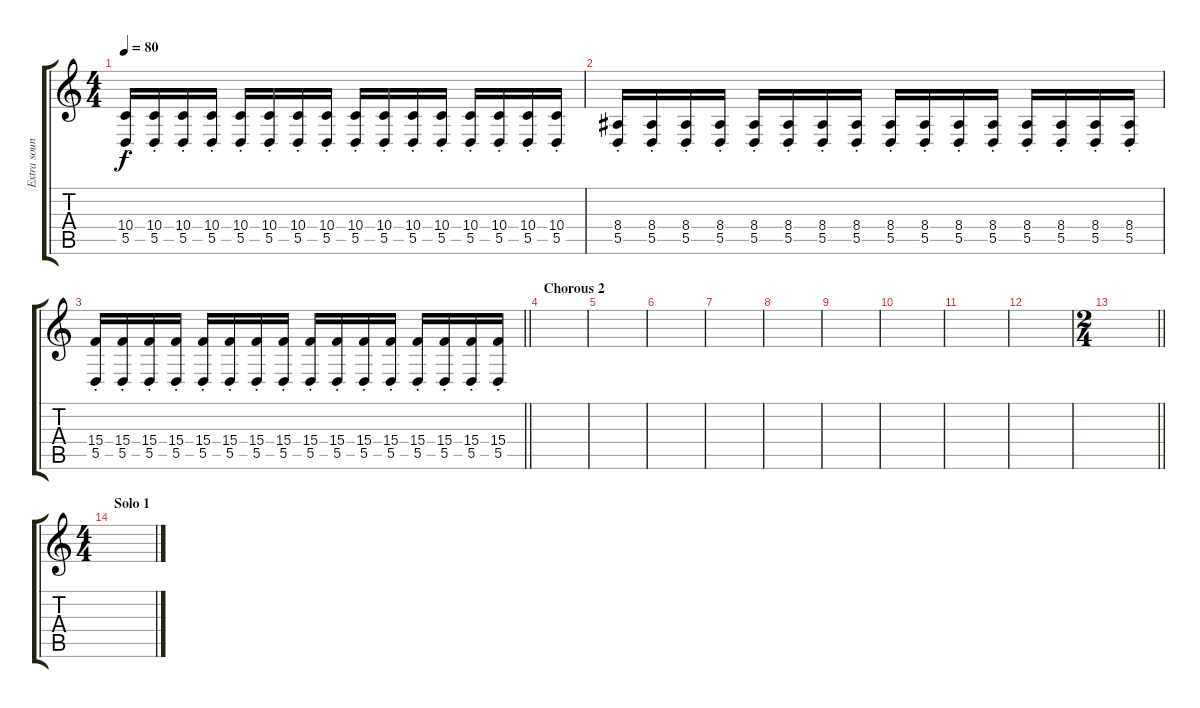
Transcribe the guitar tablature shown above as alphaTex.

\track ("Extra sounds" "Extra soun") {instrument rockorgan}
\staff {score tabs}
\tuning (E4 B3 G3 D3 A2 D2) {hide}
\ts (4 4)
\tempo 80
\clef g2
\ks c
(10.4{st} 5.5{st}).16{dy f} (10.4{st} 5.5{st}).16 (10.4{st} 5.5{st}).16 (10.4{st} 5.5{st}).16 (10.4{st} 5.5{st}).16 (10.4{st} 5.5{st}).16 (10.4{st} 5.5{st}).16 (10.4{st} 5.5{st}).16 (10.4{st} 5.5{st}).16 (10.4{st} 5.5{st}).16 (10.4{st} 5.5{st}).16 (10.4{st} 5.5{st}).16 (10.4{st} 5.5{st}).16 (10.4{st} 5.5{st}).16 (10.4{st} 5.5{st}).16 (10.4{st} 5.5{st}).16 |
(8.4{st} 5.5{st}).16 (8.4{st} 5.5{st}).16 (8.4{st} 5.5{st}).16 (8.4{st} 5.5{st}).16 (8.4{st} 5.5{st}).16 (8.4{st} 5.5{st}).16 (8.4{st} 5.5{st}).16 (8.4{st} 5.5{st}).16 (8.4{st} 5.5{st}).16 (8.4{st} 5.5{st}).16 (8.4{st} 5.5{st}).16 (8.4{st} 5.5{st}).16 (8.4{st} 5.5{st}).16 (8.4{st} 5.5{st}).16 (8.4{st} 5.5{st}).16 (8.4{st} 5.5{st}).16 |
\barLineRight lightlight
(15.4{st} 5.5{st}).16 (15.4{st} 5.5{st}).16 (15.4{st} 5.5{st}).16 (15.4{st} 5.5{st}).16 (15.4{st} 5.5{st}).16 (15.4{st} 5.5{st}).16 (15.4{st} 5.5{st}).16 (15.4{st} 5.5{st}).16 (15.4{st} 5.5{st}).16 (15.4{st} 5.5{st}).16 (15.4{st} 5.5{st}).16 (15.4{st} 5.5{st}).16 (15.4{st} 5.5{st}).16 (15.4{st} 5.5{st}).16 (15.4{st} 5.5{st}).16 (15.4{st} 5.5{st}).16 |
\section ("" "Chorous 2")
|
|
|
|
|
|
|
|
|
\ts (2 4)
\barLineRight lightlight
|
\ts (4 4)
\section ("" "Solo 1")
